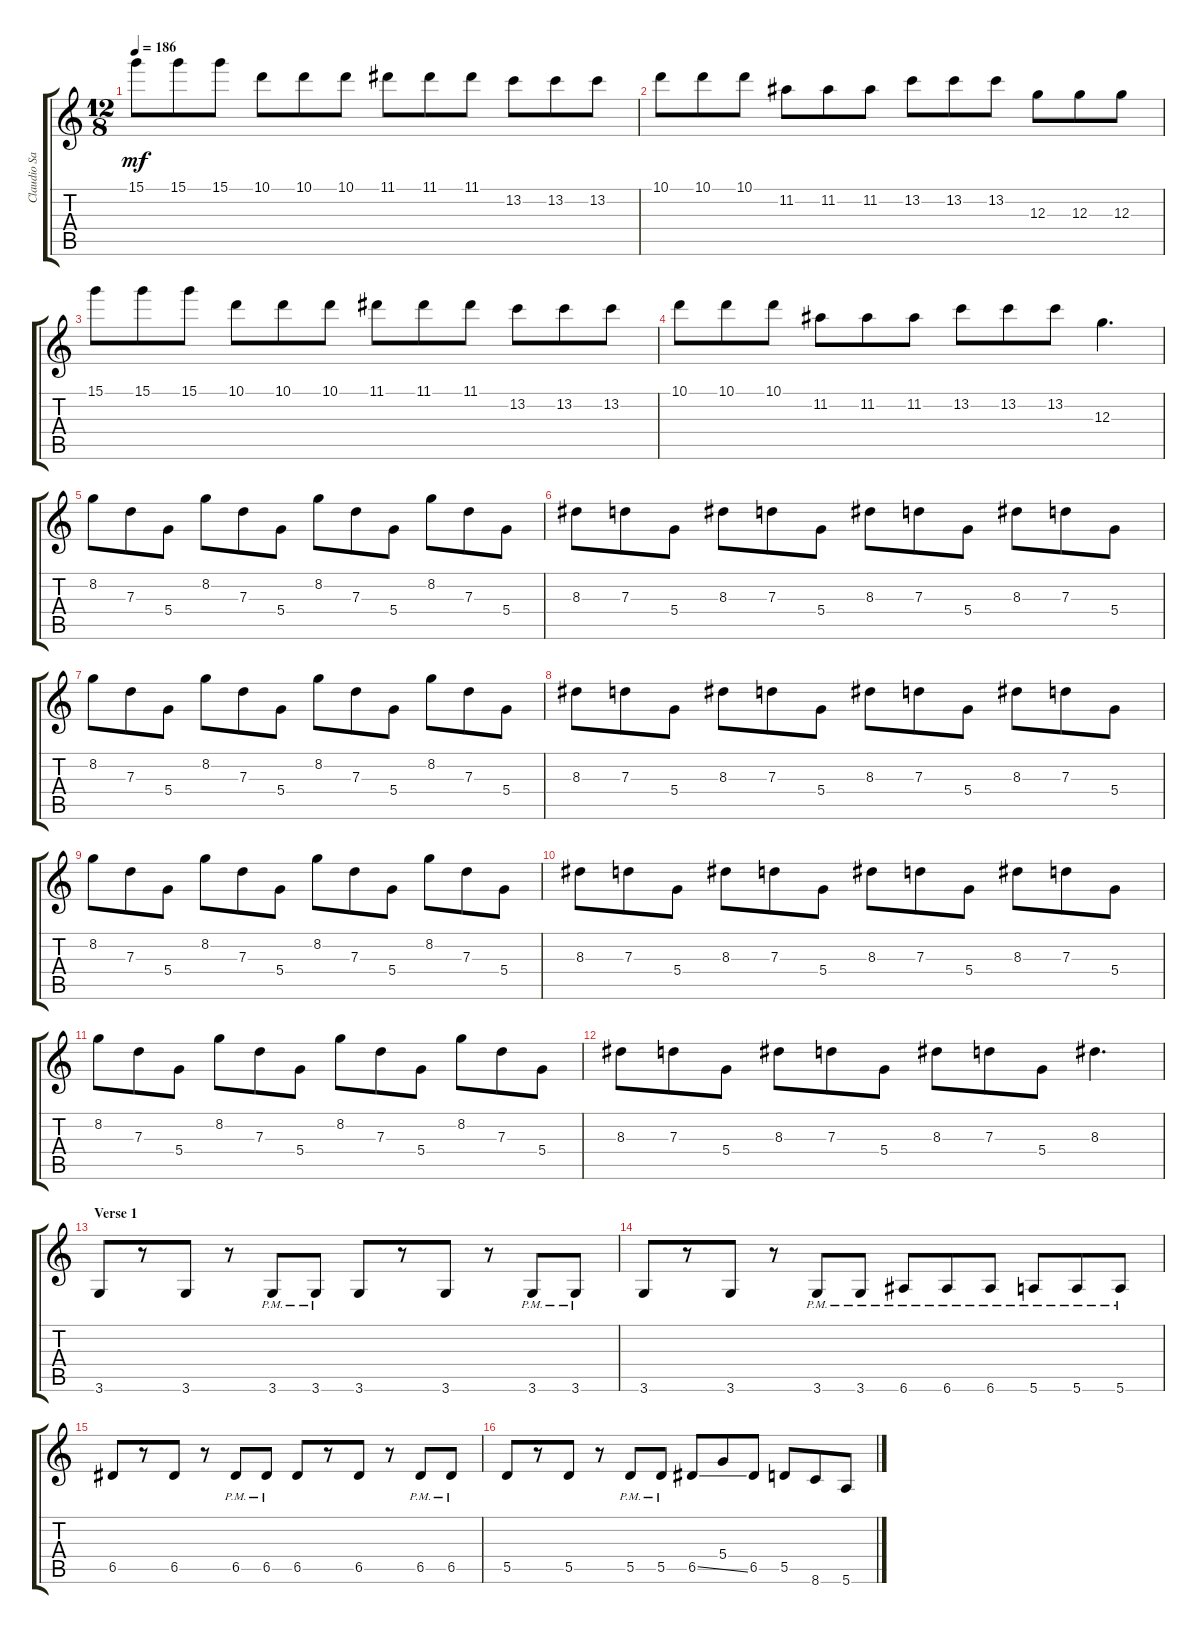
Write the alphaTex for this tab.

\track ("Claudio Sanchez" "Claudio Sa") {instrument distortionguitar}
\staff {score tabs}
\tuning (E4 B3 G3 D3 A2 E2) {hide}
\ts (12 8)
\tempo 186
\clef g2
\ks c
15.1.8{dy mf} 15.1.8 15.1.8 10.1.8 10.1.8 10.1.8 11.1.8 11.1.8 11.1.8 13.2.8 13.2.8 13.2.8 |
10.1.8 10.1.8 10.1.8 11.2.8 11.2.8 11.2.8 13.2.8 13.2.8 13.2.8 12.3.8 12.3.8 12.3.8 |
15.1.8 15.1.8 15.1.8 10.1.8 10.1.8 10.1.8 11.1.8 11.1.8 11.1.8 13.2.8 13.2.8 13.2.8 |
10.1.8 10.1.8 10.1.8 11.2.8 11.2.8 11.2.8 13.2.8 13.2.8 13.2.8 12.3.4{d} |
8.2.8 7.3.8 5.4.8 8.2.8 7.3.8 5.4.8 8.2.8 7.3.8 5.4.8 8.2.8 7.3.8 5.4.8 |
8.3.8 7.3.8 5.4.8 8.3.8 7.3.8 5.4.8 8.3.8 7.3.8 5.4.8 8.3.8 7.3.8 5.4.8 |
8.2.8 7.3.8 5.4.8 8.2.8 7.3.8 5.4.8 8.2.8 7.3.8 5.4.8 8.2.8 7.3.8 5.4.8 |
8.3.8 7.3.8 5.4.8 8.3.8 7.3.8 5.4.8 8.3.8 7.3.8 5.4.8 8.3.8 7.3.8 5.4.8 |
8.2.8 7.3.8 5.4.8 8.2.8 7.3.8 5.4.8 8.2.8 7.3.8 5.4.8 8.2.8 7.3.8 5.4.8 |
8.3.8 7.3.8 5.4.8 8.3.8 7.3.8 5.4.8 8.3.8 7.3.8 5.4.8 8.3.8 7.3.8 5.4.8 |
8.2.8 7.3.8 5.4.8 8.2.8 7.3.8 5.4.8 8.2.8 7.3.8 5.4.8 8.2.8 7.3.8 5.4.8 |
8.3.8 7.3.8 5.4.8 8.3.8 7.3.8 5.4.8 8.3.8 7.3.8 5.4.8 8.3.4{d} |
\section ("" "Verse 1")
3.6.8 r.8 3.6.8 r.8 3.6{pm}.8 3.6{pm}.8 3.6.8 r.8 3.6.8 r.8 3.6{pm}.8 3.6{pm}.8 |
3.6.8 r.8 3.6.8 r.8 3.6{pm}.8 3.6{pm}.8 6.6{pm}.8 6.6{pm}.8 6.6{pm}.8 5.6{pm}.8 5.6{pm}.8 5.6{pm}.8 |
6.5.8 r.8 6.5.8 r.8 6.5{pm}.8 6.5{pm}.8 6.5.8 r.8 6.5.8 r.8 6.5{pm}.8 6.5{pm}.8 |
5.5.8 r.8 5.5.8 r.8 5.5{pm}.8 5.5{pm}.8 6.5{ss}.8 5.4.8 6.5.8 5.5.8 8.6.8 5.6.8
